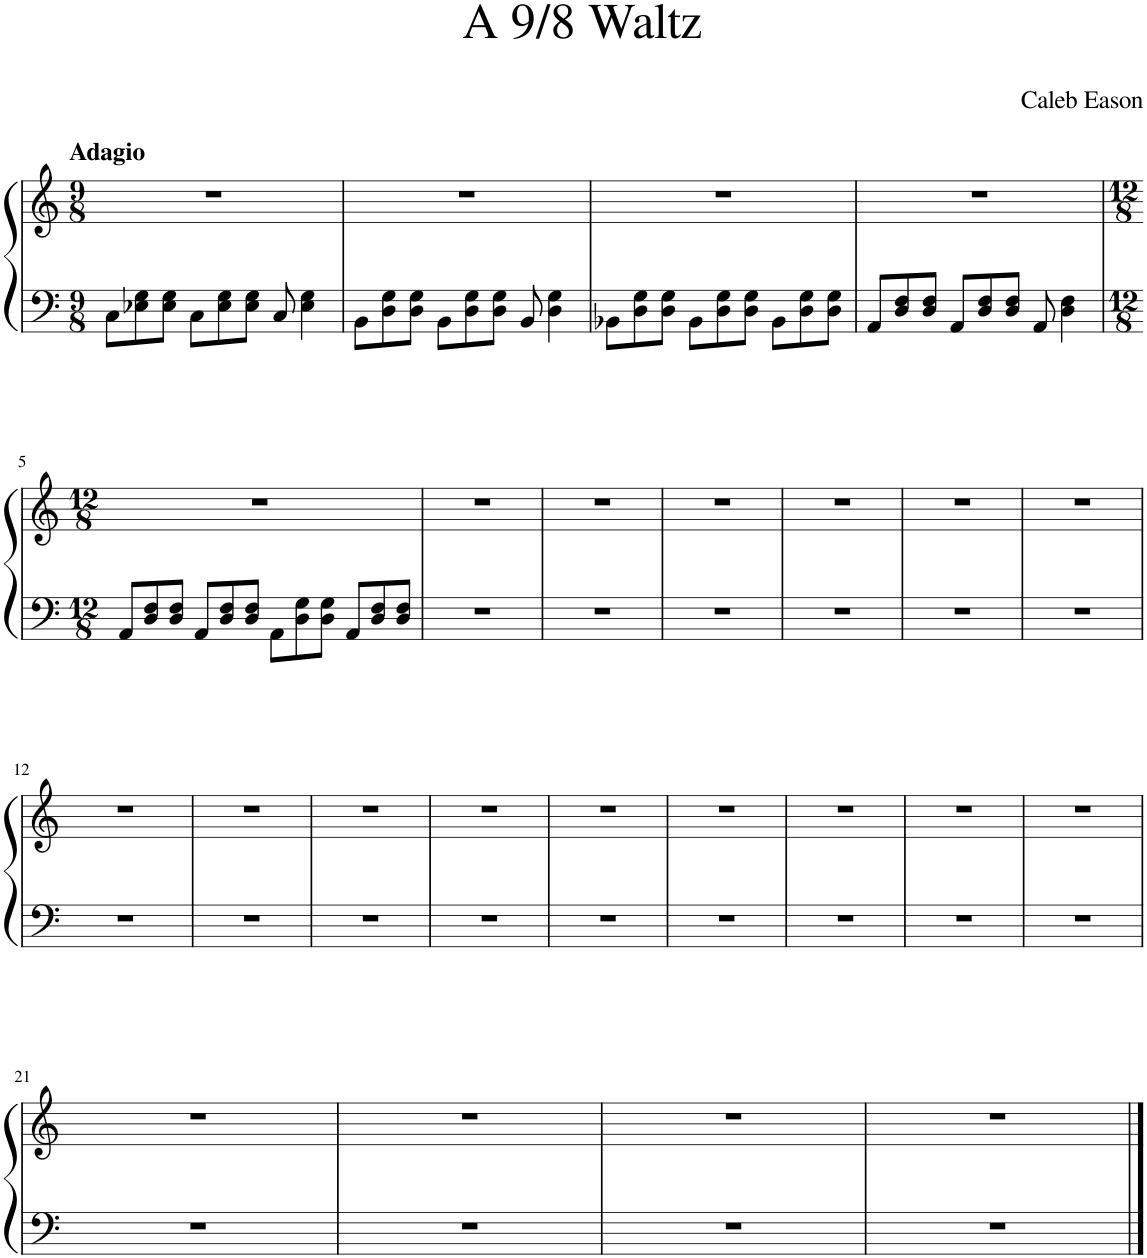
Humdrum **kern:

**kern	**kern
*part1	*part1
*staff2	*staff1
*I"Piano	*
*I'Pno.	*
*clefF4	*clefG2
*k[]	*k[]
*M9/8	*M9/8
=1	=1
!	!LO:TX:a:B:t=Adagio
8C\L	8%9r
8E-X\ 8G\	.
8E-\ 8G\J	.
8C\L	.
8E-\ 8G\	.
8E-\ 8G\J	.
8C/	.
4E-\ 4G\	.
=2	=2
8BB\L	8%9r
8D\ 8G\	.
8D\ 8G\J	.
8BB\L	.
8D\ 8G\	.
8D\ 8G\J	.
8BB/	.
4D\ 4G\	.
=3	=3
8BB-X\L	8%9r
8D\ 8G\	.
8D\ 8G\J	.
8BB-\L	.
8D\ 8G\	.
8D\ 8G\J	.
8BB-\L	.
8D\ 8G\	.
8D\ 8G\J	.
=4	=4
8AA/L	8%9r
8D/ 8F/	.
8D/ 8F/J	.
8AA/L	.
8D/ 8F/	.
8D/ 8F/J	.
8AA/	.
4D\ 4F\	.
!!LO:LB:g=z
=5	=5
*M12/8	*M12/8
8AA/L	1.r
8D/ 8F/	.
8D/ 8F/J	.
8AA/L	.
8D/ 8F/	.
8D/ 8F/J	.
8AA\L	.
8D\ 8G\	.
8D\ 8G\J	.
8AA/L	.
8D/ 8F/	.
8D/ 8F/J	.
=6	=6
1.r	1.r
=7	=7
1.r	1.r
=8	=8
1.r	1.r
=9	=9
1.r	1.r
=10	=10
1.r	1.r
=11	=11
1.r	1.r
!!LO:LB:g=z
=12	=12
1.r	1.r
=13	=13
1.r	1.r
=14	=14
1.r	1.r
=15	=15
1.r	1.r
=16	=16
1.r	1.r
=17	=17
1.r	1.r
=18	=18
1.r	1.r
=19	=19
1.r	1.r
=20	=20
1.r	1.r
!!LO:LB:g=z
=21	=21
1.r	1.r
=22	=22
1.r	1.r
=23	=23
1.r	1.r
=24	=24
1.r	1.r
==	==
*-	*-
